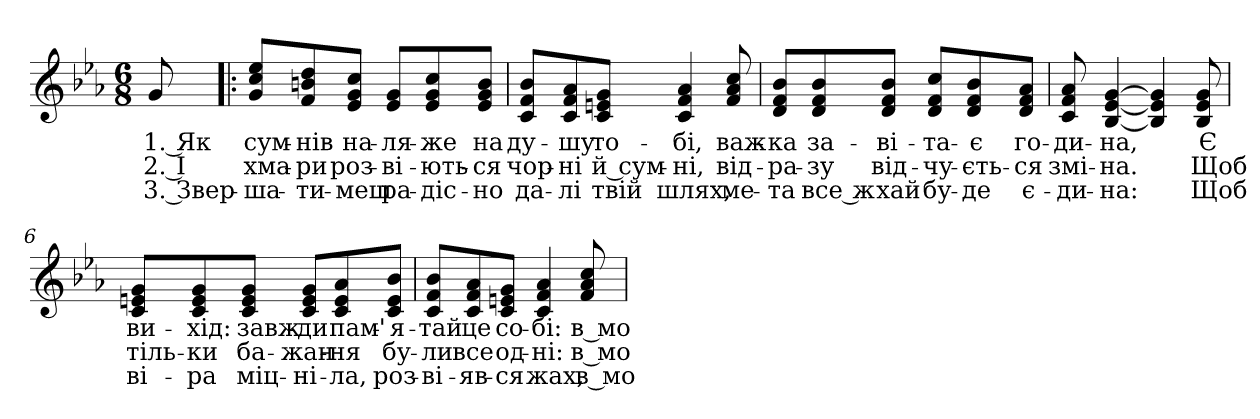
**kern	**text	**text	**text
*part1	*part1	*part1	*part1
*staff1	*staff1	*staff1	*staff1
!!LO:PB:g=z
*clefG2	*	*	*
*k[b-e-a-]	*	*	*
*E-:	*	*	*
*M6/8	*	*	*
=1	=1	=1	=1
!	!LO:LY:b:color=#000000	!LO:LY:b:color=#000000	!LO:LY:b:color=#000000
8gi/	1. Як	2. І	3. Звер-
=2!|:	=2!|:	=2!|:	=2!|:
!	!LO:LY:b:color=#000000	!LO:LY:b:color=#000000	!LO:LY:b:color=#000000
8gi/ 8cci/ 8ee-i/L	сум-	хма-	-ша-
!	!LO:LY:b:color=#000000	!LO:LY:b:color=#000000	!LO:LY:b:color=#000000
8fi/ 8bni/ 8ddi/	-нів	-ри	-ти-
!	!LO:LY:b:color=#000000	!LO:LY:b:color=#000000	!LO:LY:b:color=#000000
8e-i/ 8gi/ 8cci/J	на-	роз-	-меш
!	!LO:LY:b:color=#000000	!LO:LY:b:color=#000000	!LO:LY:b:color=#000000
8e-i/ 8gi/L	-ля-	-ві-	ра-
!	!LO:LY:b:color=#000000	!LO:LY:b:color=#000000	!LO:LY:b:color=#000000
8e-i/ 8gi/ 8cci/	-же	-ють-	-діс-
!	!LO:LY:b:color=#000000	!LO:LY:b:color=#000000	!LO:LY:b:color=#000000
8e-i/ 8gi/ 8bi/J	на	-ся	-но
=3	=3	=3	=3
!	!LO:LY:b:color=#000000	!LO:LY:b:color=#000000	!LO:LY:b:color=#000000
8ci/ 8fi/ 8b-i/L	ду-	чор-	да-
!	!LO:LY:b:color=#000000	!LO:LY:b:color=#000000	!LO:LY:b:color=#000000
8ci/ 8fi/ 8a-i/	-шу	-ні	-лі
!	!LO:LY:b:color=#000000	!LO:LY:b:color=#000000	!LO:LY:b:color=#000000
8ci/ 8eni/ 8gi/J	то-	й сум-	твій
!	!LO:LY:b:color=#000000	!LO:LY:b:color=#000000	!LO:LY:b:color=#000000
4ci/ 4fi 4a-i	-бі,	-ні,	шлях,
!	!LO:LY:b:color=#000000	!LO:LY:b:color=#000000	!LO:LY:b:color=#000000
8fi/ 8a-i 8cci	важ-	від-	ме-
!!LO:LB:g=z
=4	=4	=4	=4
!	!LO:LY:b:color=#000000	!LO:LY:b:color=#000000	!LO:LY:b:color=#000000
8di/ 8fi/ 8b-i/L	-ка	-ра-	-та
!	!LO:LY:b:color=#000000	!LO:LY:b:color=#000000	!LO:LY:b:color=#000000
8di/ 8fi/ 8b-i/	за-	-зу	все ж
!	!LO:LY:b:color=#000000	!LO:LY:b:color=#000000	!LO:LY:b:color=#000000
8di/ 8fi/ 8b-i/J	-ві-	від-	хай
!	!LO:LY:b:color=#000000	!LO:LY:b:color=#000000	!LO:LY:b:color=#000000
8di/ 8fi/ 8cci/L	-та-	-чу-	бу-
!	!LO:LY:b:color=#000000	!LO:LY:b:color=#000000	!LO:LY:b:color=#000000
8di/ 8fi/ 8b-i/	-є	-єть-	-де
!	!LO:LY:b:color=#000000	!LO:LY:b:color=#000000	!LO:LY:b:color=#000000
8di/ 8fi/ 8a-i/J	го-	-ся	є-
=5	=5	=5	=5
!	!LO:LY:b:color=#000000	!LO:LY:b:color=#000000	!LO:LY:b:color=#000000
8ci/ 8fi 8a-i	-ди-	змі-	-ди-
!	!LO:LY:b:color=#000000	!LO:LY:b:color=#000000	!LO:LY:b:color=#000000
[<4B-i/ [<4e-i [>4gi	-на,	-на.	-на:
4B-i/] 4e-i] 4gi]	.	.	.
!	!LO:LY:b:color=#000000	!LO:LY:b:color=#000000	!LO:LY:b:color=#000000
8B-i/ 8e-i 8gi	Є	Щоб	Щоб
=6	=6	=6	=6
!	!LO:LY:b:color=#000000	!LO:LY:b:color=#000000	!LO:LY:b:color=#000000
8ci/ 8eni/ 8gi/L	ви-	тіль-	ві-
!	!LO:LY:b:color=#000000	!LO:LY:b:color=#000000	!LO:LY:b:color=#000000
8ci/ 8ei/ 8gi/	-хід:	-ки	-ра
!	!LO:LY:b:color=#000000	!LO:LY:b:color=#000000	!LO:LY:b:color=#000000
8ci/ 8ei/ 8gi/J	завж-	ба-	міц-
!	!LO:LY:b:color=#000000	!LO:LY:b:color=#000000	!LO:LY:b:color=#000000
8ci/ 8ei/ 8gi/L	-ди	-жан-	-ні-
!	!LO:LY:b:color=#000000	!LO:LY:b:color=#000000	!LO:LY:b:color=#000000
8ci/ 8ei/ 8a-i/	пам'-	-ня	-ла,
!	!LO:LY:b:color=#000000	!LO:LY:b:color=#000000	!LO:LY:b:color=#000000
8ci/ 8ei/ 8b-i/J	-я-	бу-	роз-
!!LO:LB:g=z
=7	=7	=7	=7
!	!LO:LY:b:color=#000000	!LO:LY:b:color=#000000	!LO:LY:b:color=#000000
8ci/ 8fi/ 8b-i/L	-тай	-ли	-ві-
!	!LO:LY:b:color=#000000	!LO:LY:b:color=#000000	!LO:LY:b:color=#000000
8ci/ 8fi/ 8a-i/	це	все	-яв-
!	!LO:LY:b:color=#000000	!LO:LY:b:color=#000000	!LO:LY:b:color=#000000
8ci/ 8eni/ 8gi/J	со-	од-	-ся
!	!LO:LY:b:color=#000000	!LO:LY:b:color=#000000	!LO:LY:b:color=#000000
4ci/ 4fi 4a-i	-бі:	-ні:	жах,
!	!LO:LY:b:color=#000000	!LO:LY:b:color=#000000	!LO:LY:b:color=#000000
8fi/ 8a-i 8cci	в мо-	в мо-	в мо-
=	=	=	=
*-	*-	*-	*-
